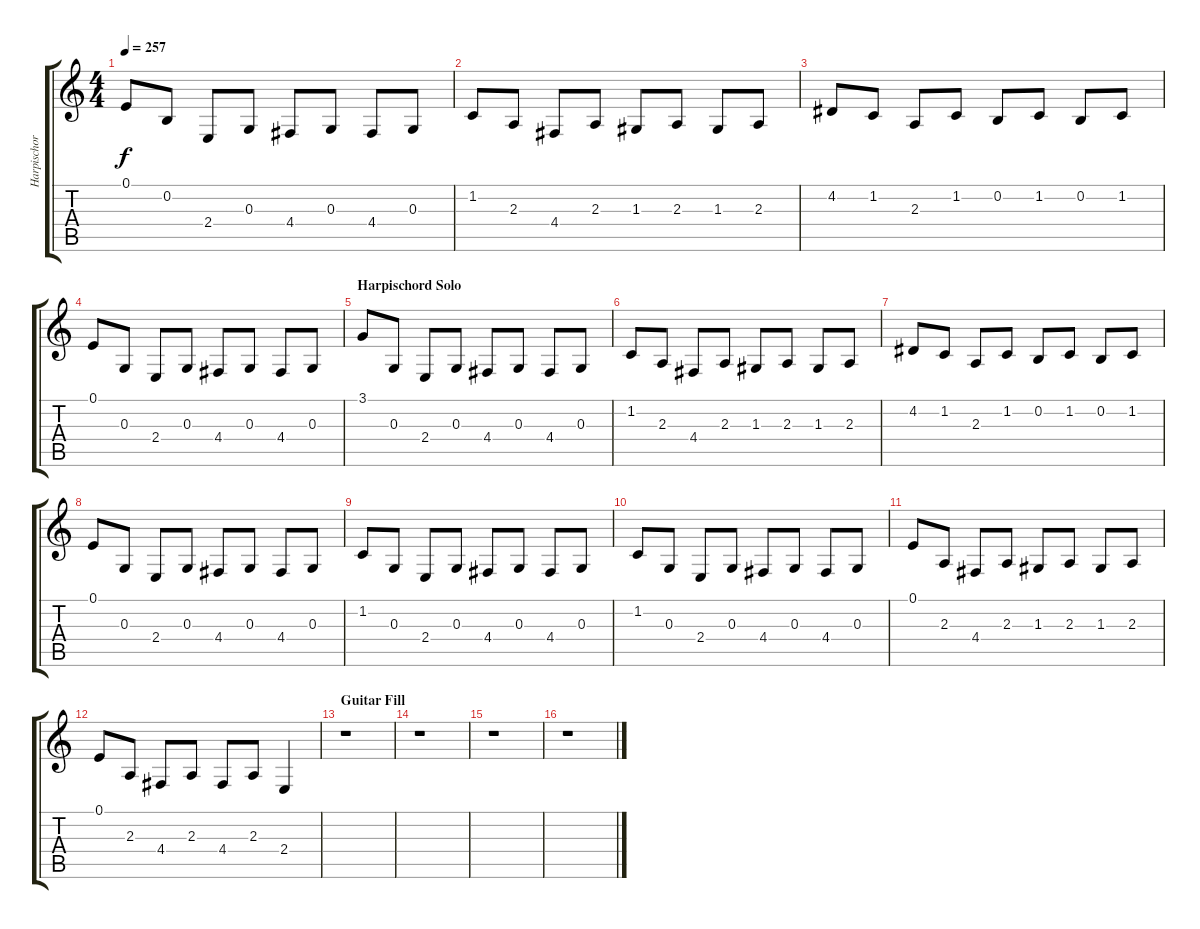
\track ("Harpischord" "Harpischor") {instrument harpsichord}
\staff {score tabs}
\tuning (E4 B3 G3 D3 A2 E2) {hide}
\ts (4 4)
\tempo 257
\clef g2
\ks c
0.1.8{dy f} 0.2.8 2.4.8 0.3.8 4.4.8 0.3.8 4.4.8 0.3.8 |
1.2.8 2.3.8 4.4.8 2.3.8 1.3.8 2.3.8 1.3.8 2.3.8 |
4.2.8 1.2.8 2.3.8 1.2.8 0.2.8 1.2.8 0.2.8 1.2.8 |
0.1.8 0.3.8 2.4.8 0.3.8 4.4.8 0.3.8 4.4.8 0.3.8 |
\section ("" "Harpischord Solo")
3.1.8 0.3.8 2.4.8 0.3.8 4.4.8 0.3.8 4.4.8 0.3.8 |
1.2.8 2.3.8 4.4.8 2.3.8 1.3.8 2.3.8 1.3.8 2.3.8 |
4.2.8 1.2.8 2.3.8 1.2.8 0.2.8 1.2.8 0.2.8 1.2.8 |
0.1.8 0.3.8 2.4.8 0.3.8 4.4.8 0.3.8 4.4.8 0.3.8 |
1.2.8 0.3.8 2.4.8 0.3.8 4.4.8 0.3.8 4.4.8 0.3.8 |
1.2.8 0.3.8 2.4.8 0.3.8 4.4.8 0.3.8 4.4.8 0.3.8 |
0.1.8 2.3.8 4.4.8 2.3.8 1.3.8 2.3.8 1.3.8 2.3.8 |
0.1.8 2.3.8 4.4.8 2.3.8 4.4.8 2.3.8 2.4.4 |
\section ("" "Guitar Fill")
r.1 |
r.1 |
r.1 |
r.1
